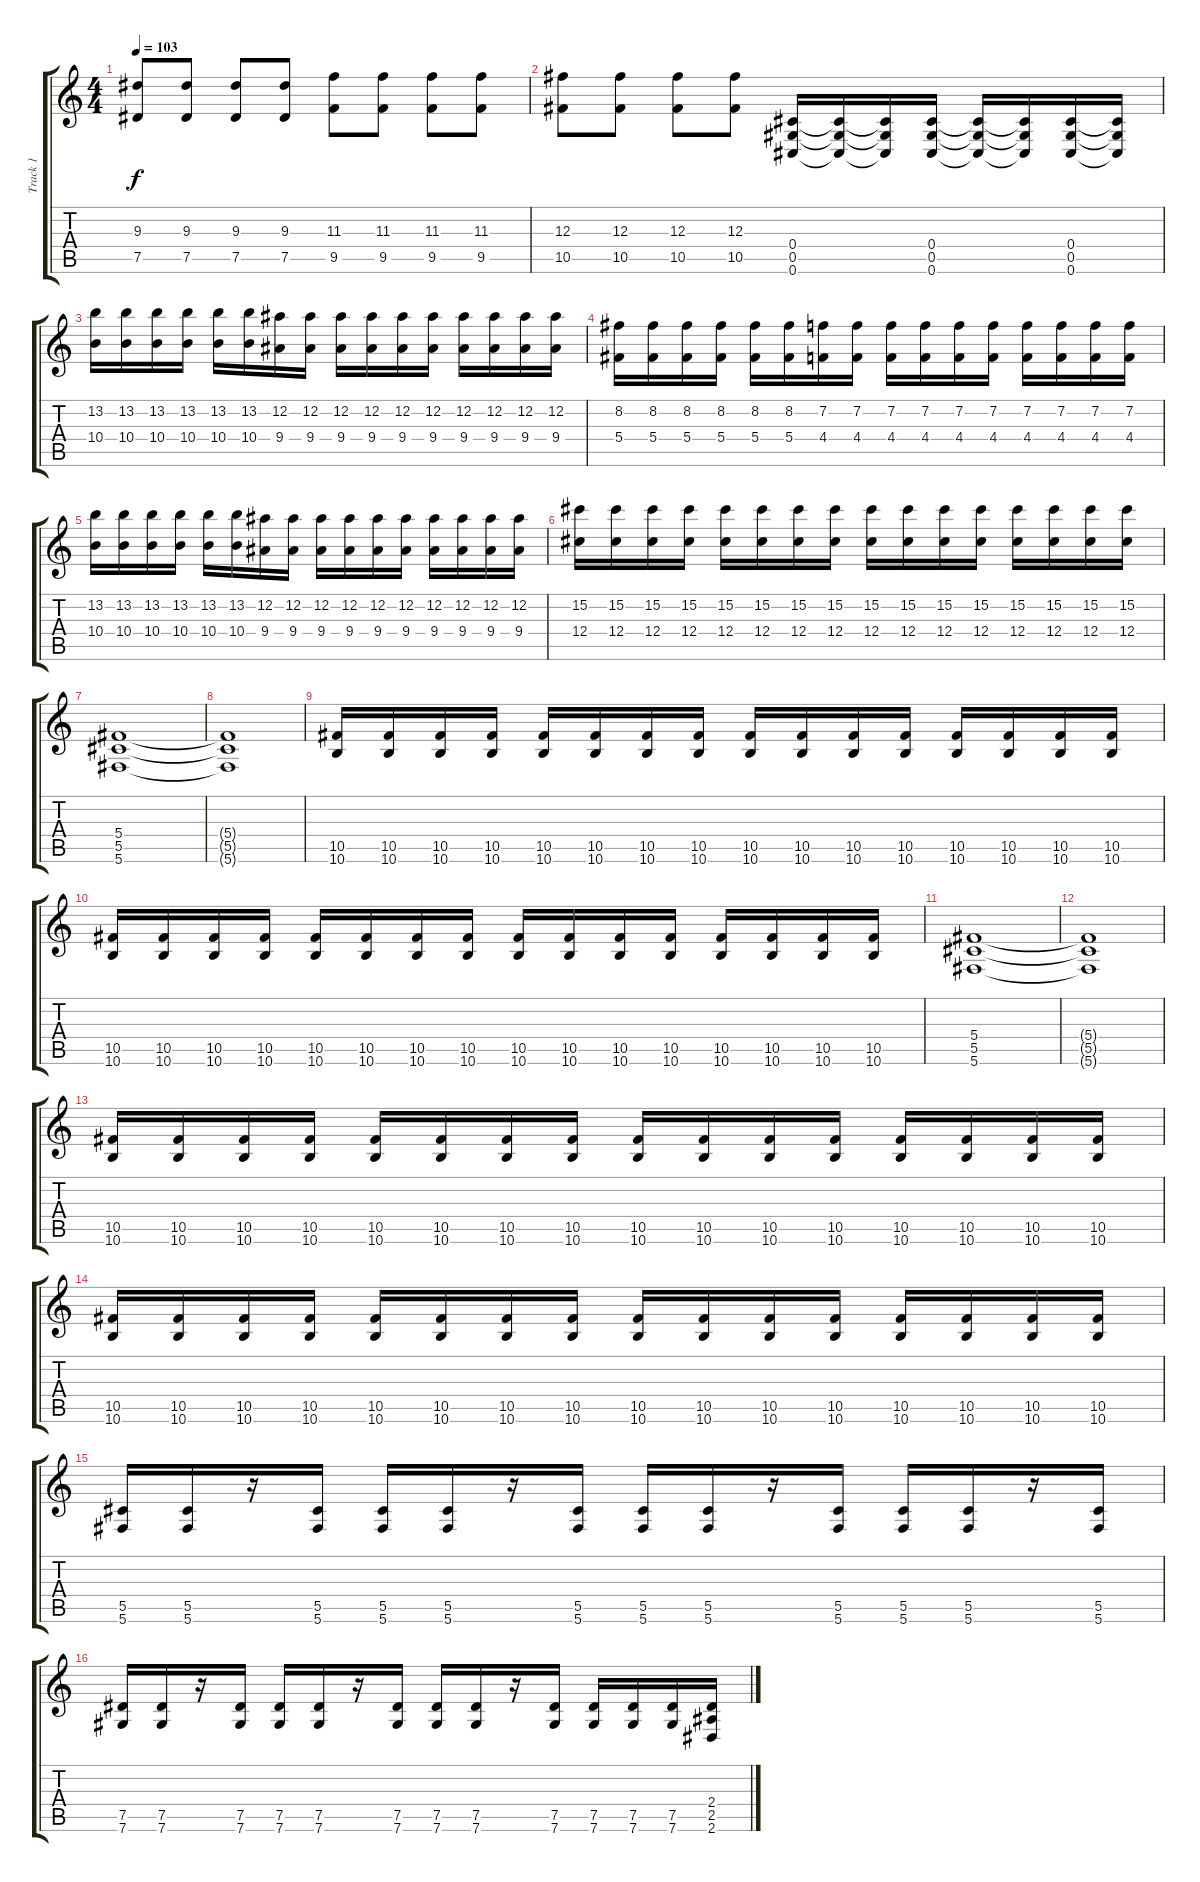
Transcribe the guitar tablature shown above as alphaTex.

\track ("Track 1" "Track 1") {instrument distortionguitar}
\staff {score tabs}
\tuning (Eb4 Bb3 Gb3 Db3 Ab2 Db2) {hide}
\ts (4 4)
\tempo 103
\clef g2
\ks c
(9.3 7.5).8{dy f} (9.3 7.5).8 (9.3 7.5).8 (9.3 7.5).8 (11.3 9.5).8 (11.3 9.5).8 (11.3 9.5).8 (11.3 9.5).8 |
(12.3 10.5).8 (12.3 10.5).8 (12.3 10.5).8 (12.3 10.5).8 (0.4 0.5 0.6).16 (0.4{t} 0.5{t} 0.6{t}).16 (0.4{t} 0.5{t} 0.6{t}).16 (0.4 0.5 0.6).16 (0.4{t} 0.5{t} 0.6{t}).16 (0.4{t} 0.5{t} 0.6{t}).16 (0.4 0.5 0.6).16 (0.4{t} 0.5{t} 0.6{t}).16 |
(13.2 10.4).16 (13.2 10.4).16 (13.2 10.4).16 (13.2 10.4).16 (13.2 10.4).16 (13.2 10.4).16 (12.2 9.4).16 (12.2 9.4).16 (12.2 9.4).16 (12.2 9.4).16 (12.2 9.4).16 (12.2 9.4).16 (12.2 9.4).16 (12.2 9.4).16 (12.2 9.4).16 (12.2 9.4).16 |
(8.2 5.4).16 (8.2 5.4).16 (8.2 5.4).16 (8.2 5.4).16 (8.2 5.4).16 (8.2 5.4).16 (7.2 4.4).16 (7.2 4.4).16 (7.2 4.4).16 (7.2 4.4).16 (7.2 4.4).16 (7.2 4.4).16 (7.2 4.4).16 (7.2 4.4).16 (7.2 4.4).16 (7.2 4.4).16 |
(13.2 10.4).16 (13.2 10.4).16 (13.2 10.4).16 (13.2 10.4).16 (13.2 10.4).16 (13.2 10.4).16 (12.2 9.4).16 (12.2 9.4).16 (12.2 9.4).16 (12.2 9.4).16 (12.2 9.4).16 (12.2 9.4).16 (12.2 9.4).16 (12.2 9.4).16 (12.2 9.4).16 (12.2 9.4).16 |
(15.2 12.4).16 (15.2 12.4).16 (15.2 12.4).16 (15.2 12.4).16 (15.2 12.4).16 (15.2 12.4).16 (15.2 12.4).16 (15.2 12.4).16 (15.2 12.4).16 (15.2 12.4).16 (15.2 12.4).16 (15.2 12.4).16 (15.2 12.4).16 (15.2 12.4).16 (15.2 12.4).16 (15.2 12.4).16 |
(5.4 5.5 5.6).1 |
(5.4{t} 5.5{t} 5.6{t}).1 |
(10.5 10.6).16 (10.5 10.6).16 (10.5 10.6).16 (10.5 10.6).16 (10.5 10.6).16 (10.5 10.6).16 (10.5 10.6).16 (10.5 10.6).16 (10.5 10.6).16 (10.5 10.6).16 (10.5 10.6).16 (10.5 10.6).16 (10.5 10.6).16 (10.5 10.6).16 (10.5 10.6).16 (10.5 10.6).16 |
(10.5 10.6).16 (10.5 10.6).16 (10.5 10.6).16 (10.5 10.6).16 (10.5 10.6).16 (10.5 10.6).16 (10.5 10.6).16 (10.5 10.6).16 (10.5 10.6).16 (10.5 10.6).16 (10.5 10.6).16 (10.5 10.6).16 (10.5 10.6).16 (10.5 10.6).16 (10.5 10.6).16 (10.5 10.6).16 |
(5.4 5.5 5.6).1 |
(5.4{t} 5.5{t} 5.6{t}).1 |
(10.5 10.6).16 (10.5 10.6).16 (10.5 10.6).16 (10.5 10.6).16 (10.5 10.6).16 (10.5 10.6).16 (10.5 10.6).16 (10.5 10.6).16 (10.5 10.6).16 (10.5 10.6).16 (10.5 10.6).16 (10.5 10.6).16 (10.5 10.6).16 (10.5 10.6).16 (10.5 10.6).16 (10.5 10.6).16 |
(10.5 10.6).16 (10.5 10.6).16 (10.5 10.6).16 (10.5 10.6).16 (10.5 10.6).16 (10.5 10.6).16 (10.5 10.6).16 (10.5 10.6).16 (10.5 10.6).16 (10.5 10.6).16 (10.5 10.6).16 (10.5 10.6).16 (10.5 10.6).16 (10.5 10.6).16 (10.5 10.6).16 (10.5 10.6).16 |
(5.5 5.6).16 (5.5 5.6).16 r.16 (5.5 5.6).16 (5.5 5.6).16 (5.5 5.6).16 r.16 (5.5 5.6).16 (5.5 5.6).16 (5.5 5.6).16 r.16 (5.5 5.6).16 (5.5 5.6).16 (5.5 5.6).16 r.16 (5.5 5.6).16 |
(7.5 7.6).16 (7.5 7.6).16 r.16 (7.5 7.6).16 (7.5 7.6).16 (7.5 7.6).16 r.16 (7.5 7.6).16 (7.5 7.6).16 (7.5 7.6).16 r.16 (7.5 7.6).16 (7.5 7.6).16 (7.5 7.6).16 (7.5 7.6).16 (2.4 2.5 2.6).16
